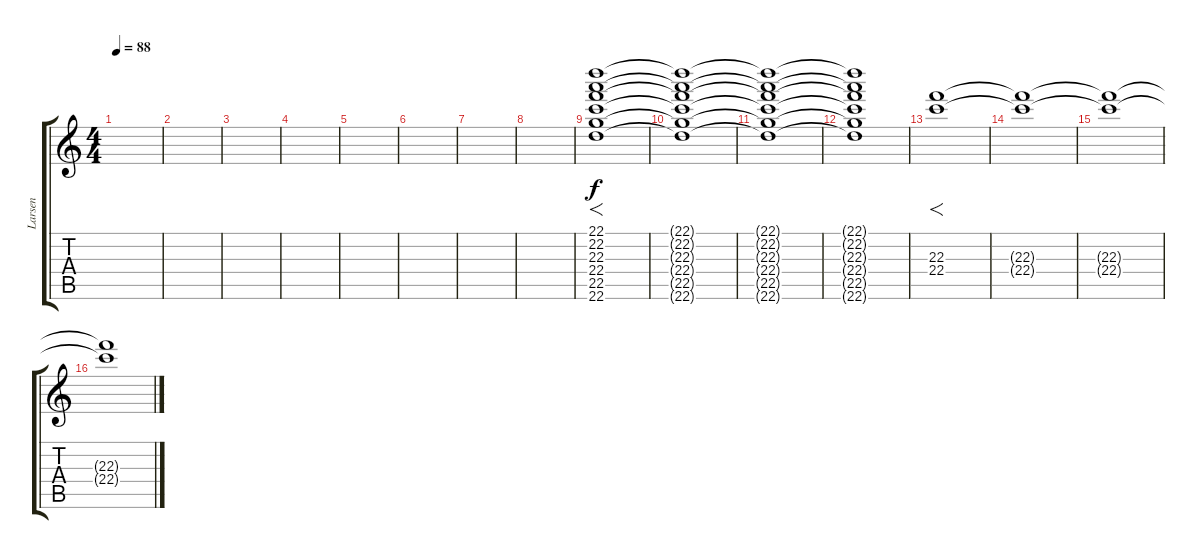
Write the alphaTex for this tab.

\track ("Larsen" "Larsen") {instrument guitarharmonics}
\staff {score tabs}
\tuning (E4 B3 G3 D3 A2 E2) {hide}
\ts (4 4)
\tempo 88
\clef g2
\ks c
|
|
|
|
|
|
|
|
(22.1 22.2 22.3 22.4 22.5 22.6).1{f} |
(22.1{t} 22.2{t} 22.3{t} 22.4{t} 22.5{t} 22.6{t}).1 |
(22.1{t} 22.2{t} 22.3{t} 22.4{t} 22.5{t} 22.6{t}).1 |
(22.1{t} 22.2{t} 22.3{t} 22.4{t} 22.5{t} 22.6{t}).1 |
(22.3 22.4).1{f} |
(22.3{t} 22.4{t}).1 |
(22.3{t} 22.4{t}).1 |
(22.3{t} 22.4{t}).1
